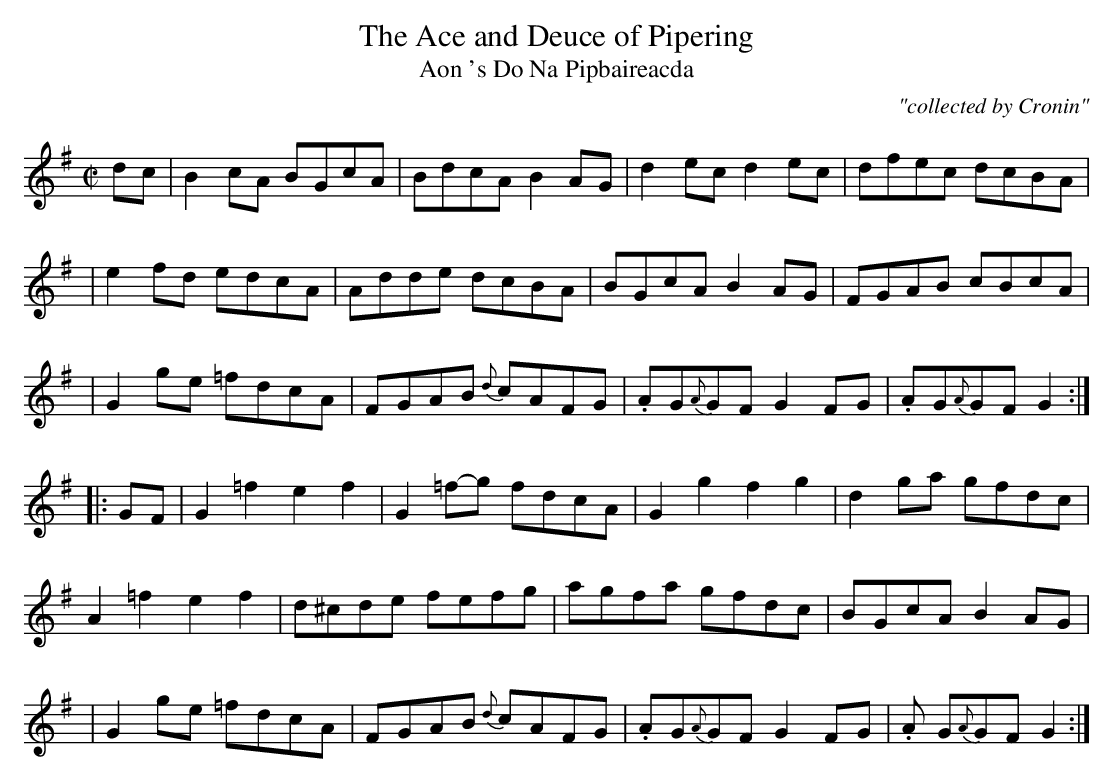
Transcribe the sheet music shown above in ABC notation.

X:1
T: Ace and Deuce of Pipering, The
T: Aon 's Do Na Pipbaireacda
C: "collected by Cronin"
M: C|
L: 1/8
K: G
d-c|B2 cA B-GcA|BdcA B2 A-G|d2 ec d2 ec|dfec dcBA|
|e2 fd e-dcA|Adde dcBA|BGcA B2 A-G|FGAB cBcA|
|G2 g-e =fdcA|FGAB {d}-cAFG|.AG{A}G-F G2 F-G|.AG{A}G-F G2:|
|:G-F|G2 =f2 e2 f2|G2 =f-g fdcA|G2 g2 f2 g2|d2 g-a gfdc|
A2 =f2 e2 f2|d^cde fefg|agfa gfdc|BGcA B2 A-G|
|G2 g-e =fdcA|FGAB {d}cAFG|.AG{A}GF G2 F-G|.A G{A}GF G2:|
